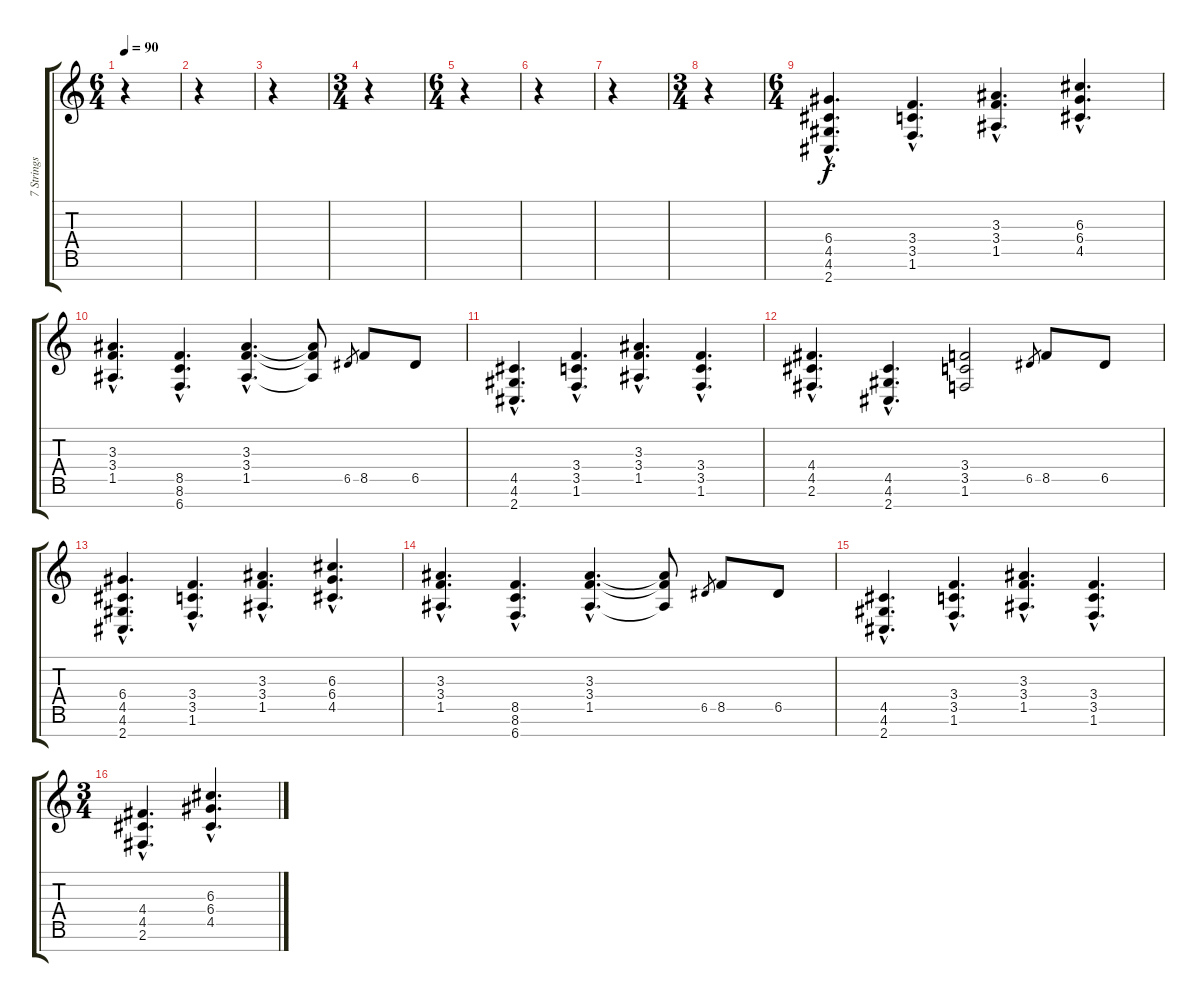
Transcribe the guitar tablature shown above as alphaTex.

\track ("7 Strings Guitar" "7 Strings ") {instrument distortionguitar}
\staff {score tabs}
\tuning (E4 B3 G3 D3 A2 E2 B1) {hide}
\ts (6 4)
\tempo 90
\clef g2
\ks c
r.4{dy f} |
r.4 |
r.4 |
\ts (3 4)
r.4 |
\ts (6 4)
r.4 |
r.4 |
r.4 |
\ts (3 4)
r.4 |
\ts (6 4)
(6.4{hac} 4.5{hac} 4.6{hac} 2.7{hac}).4{d} (3.4{hac} 3.5{hac} 1.6{hac}).4{d} (3.3{hac} 3.4{hac} 1.5{hac}).4{d} (6.3{hac} 6.4{hac} 4.5{hac}).4{d} |
(3.3{hac} 3.4{hac} 1.5{hac}).4{d} (8.5{hac} 8.6{hac} 6.7{hac}).4{d} (3.3{hac} 3.4{hac} 1.5{hac}).4{d} (3.3{t} 3.4{t} 1.5{t}).8 6.5.8{gr} 8.5.8 6.5.8 |
(4.5{hac} 4.6{hac} 2.7{hac}).4{d} (3.4{hac} 3.5{hac} 1.6{hac}).4{d} (3.3{hac} 3.4{hac} 1.5{hac}).4{d} (3.4{hac} 3.5{hac} 1.6{hac}).4{d} |
(4.4{hac} 4.5{hac} 2.6{hac}).4{d} (4.5{hac} 4.6{hac} 2.7{hac}).4{d} (3.4 3.5 1.6).2 6.5.8{gr} 8.5.8 6.5.8 |
(6.4{hac} 4.5{hac} 4.6{hac} 2.7{hac}).4{d} (3.4{hac} 3.5{hac} 1.6{hac}).4{d} (3.3{hac} 3.4{hac} 1.5{hac}).4{d} (6.3{hac} 6.4{hac} 4.5{hac}).4{d} |
(3.3{hac} 3.4{hac} 1.5{hac}).4{d} (8.5{hac} 8.6{hac} 6.7{hac}).4{d} (3.3{hac} 3.4{hac} 1.5{hac}).4{d} (3.3{t} 3.4{t} 1.5{t}).8 6.5.8{gr} 8.5.8 6.5.8 |
(4.5{hac} 4.6{hac} 2.7{hac}).4{d} (3.4{hac} 3.5{hac} 1.6{hac}).4{d} (3.3{hac} 3.4{hac} 1.5{hac}).4{d} (3.4{hac} 3.5{hac} 1.6{hac}).4{d} |
\ts (3 4)
(4.4{hac} 4.5{hac} 2.6{hac}).4{d} (6.3{hac} 6.4{hac} 4.5{hac}).4{d}
